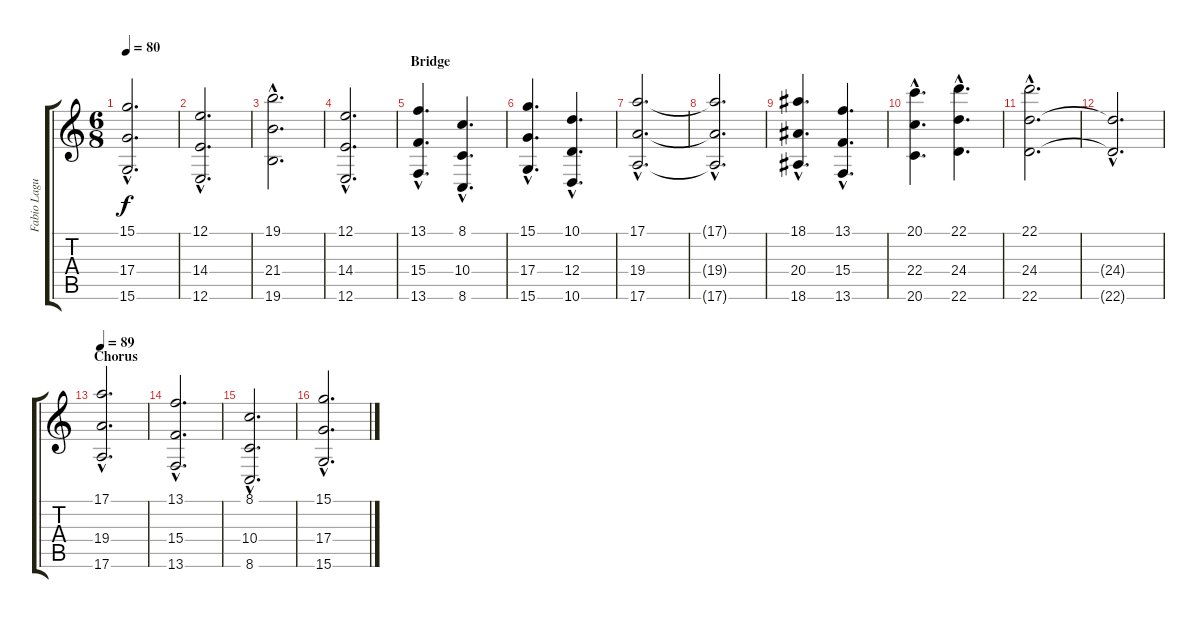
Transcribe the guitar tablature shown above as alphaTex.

\track ("Fabio Laguna" "Fabio Lagu") {instrument stringensemble1}
\staff {score tabs}
\tuning (E4 B3 G3 D3 A2 E2) {hide}
\ts (6 8)
\tempo 80
\clef g2
\ks c
(15.1{hac} 17.4{hac} 15.6{hac}).2{d dy f} |
(12.1{hac} 14.4{hac} 12.6{hac}).2{d} |
(19.1{hac} 21.4{hac} 19.6{hac}).2{d volume 11} |
(12.1{hac} 14.4{hac} 12.6{hac}).2{d} |
\section ("" "Bridge")
(13.1{hac} 15.4{hac} 13.6{hac}).4{d} (8.1{hac} 10.4{hac} 8.6{hac}).4{d} |
(15.1{hac} 17.4{hac} 15.6{hac}).4{d} (10.1{hac} 12.4{hac} 10.6{hac}).4{d} |
(17.1{hac} 19.4{hac} 17.6{hac}).2{d} |
(17.1{hac t} 19.4{hac t} 17.6{hac t}).2{d} |
(18.1{hac} 20.4{hac} 18.6{hac}).4{d} (13.1{hac} 15.4{hac} 13.6{hac}).4{d} |
(20.1{hac} 22.4{hac} 20.6{hac}).4{d} (22.1{hac} 24.4{hac} 22.6{hac}).4{d} |
(22.1{hac} 24.4{hac} 22.6{hac}).2{d} |
(24.4{hac t} 22.6{hac t}).2{d} |
\section ("" "Chorus")
\tempo 89
(17.1{hac} 19.4{hac} 17.6{hac}).2{d} |
(13.1{hac} 15.4{hac} 13.6{hac}).2{d} |
(8.1{hac} 10.4{hac} 8.6{hac}).2{d} |
(15.1{hac} 17.4{hac} 15.6{hac}).2{d}
